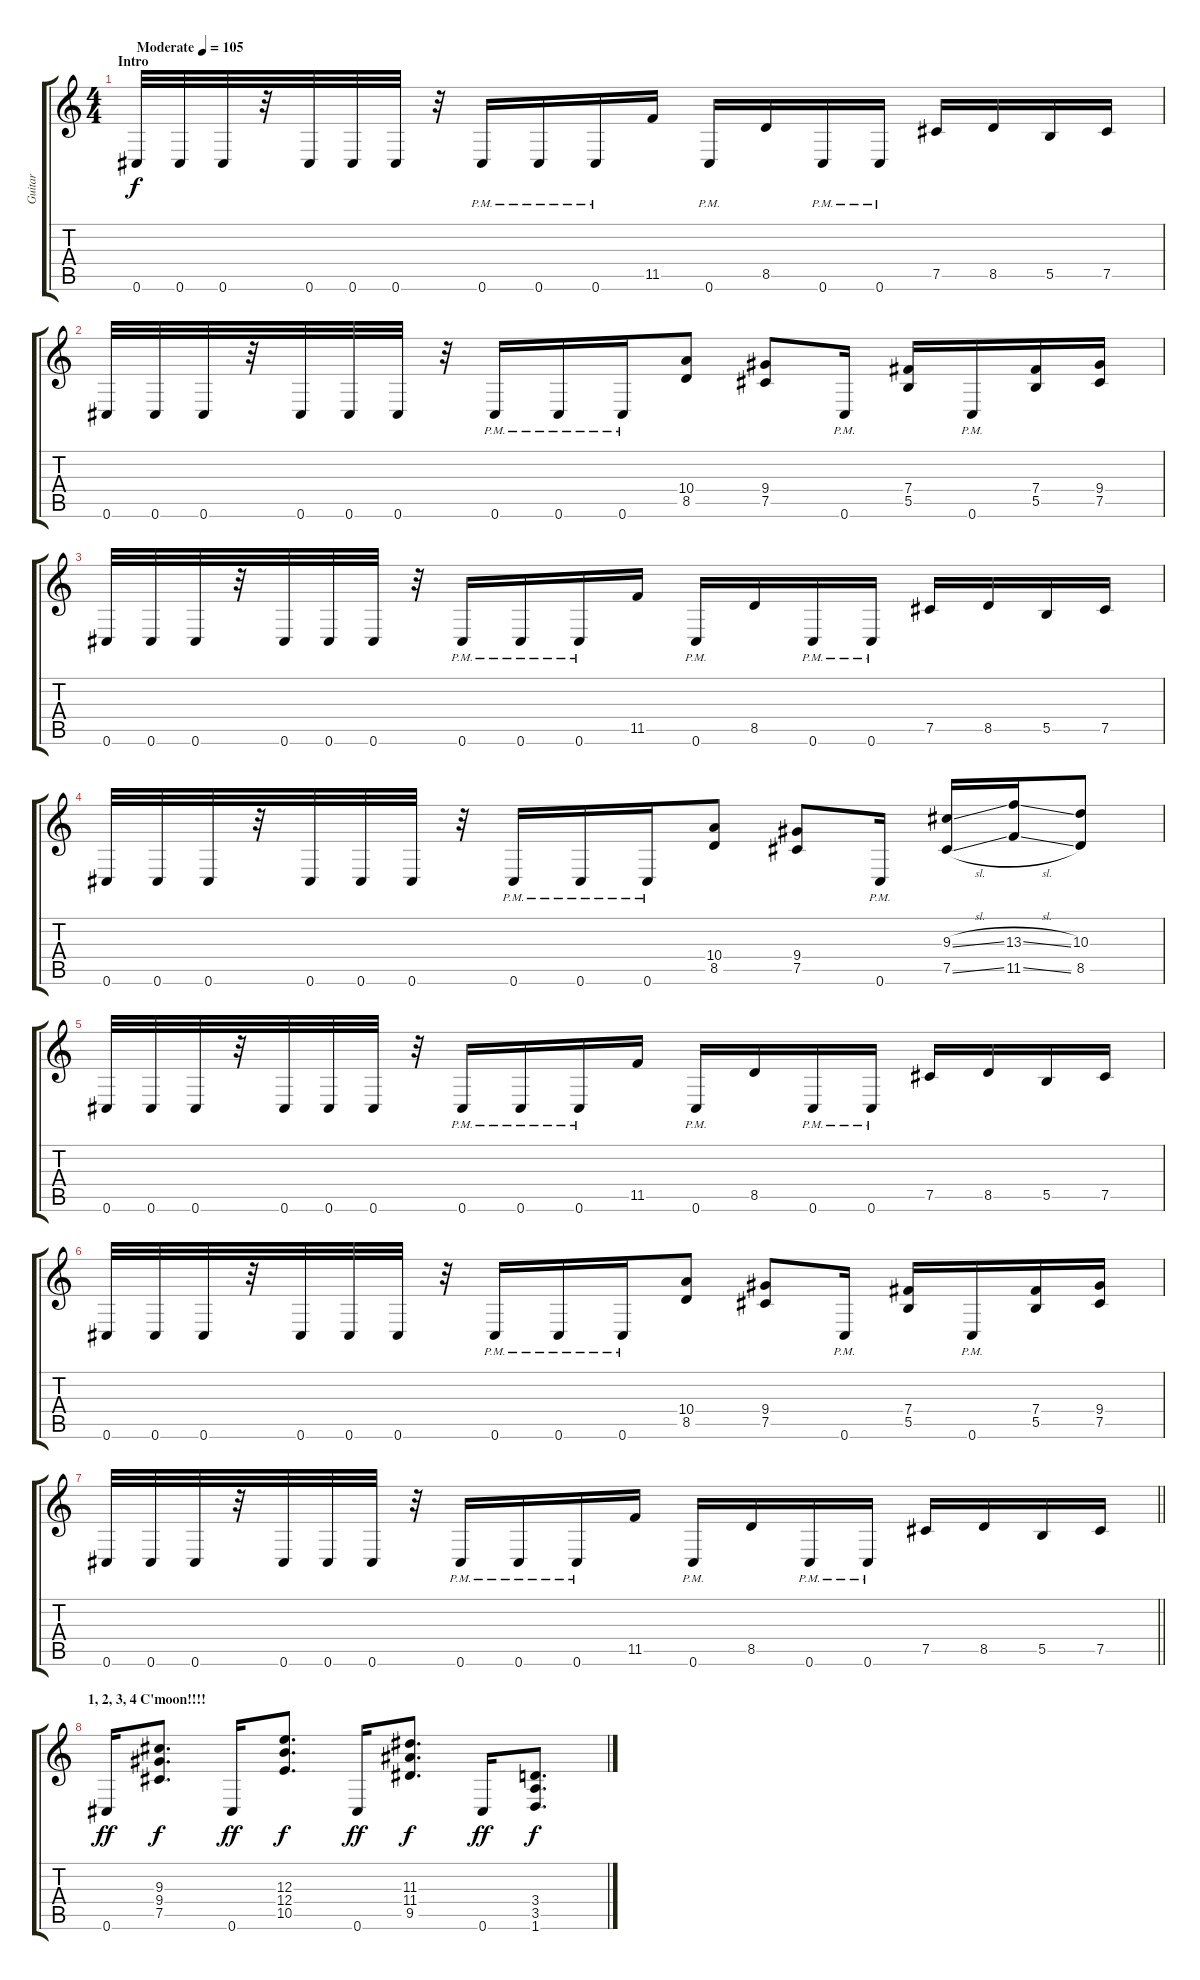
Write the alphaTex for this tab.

\track ("Guitar" "Guitar") {instrument distortionguitar}
\staff {score tabs}
\tuning (Db4 Ab3 E3 B2 Gb2 Db2) {hide}
\ts (4 4)
\section ("" "Intro")
\tempo (105 "Moderate")
\clef g2
\ks c
0.6.32{dy f instrument distortionguitar} 0.6.32 0.6.32 r.32 0.6.32 0.6.32 0.6.32 r.32 0.6{pm}.16 0.6{pm}.16 0.6{pm}.16 11.5.16 0.6{pm}.16 8.5.16 0.6{pm}.16 0.6{pm}.16 7.5.16 8.5.16 5.5.16 7.5.16 |
0.6.32 0.6.32 0.6.32 r.32 0.6.32 0.6.32 0.6.32 r.32 0.6{pm}.16 0.6{pm}.16 0.6{pm}.16 (10.4 8.5).8 (9.4 7.5).8 0.6{pm}.16 (7.4 5.5).16 0.6{pm}.16 (7.4 5.5).16 (9.4 7.5).16 |
0.6.32 0.6.32 0.6.32 r.32 0.6.32 0.6.32 0.6.32 r.32 0.6{pm}.16 0.6{pm}.16 0.6{pm}.16 11.5.16 0.6{pm}.16 8.5.16 0.6{pm}.16 0.6{pm}.16 7.5.16 8.5.16 5.5.16 7.5.16 |
0.6.32 0.6.32 0.6.32 r.32 0.6.32 0.6.32 0.6.32 r.32 0.6{pm}.16 0.6{pm}.16 0.6{pm}.16 (10.4 8.5).8 (9.4 7.5).8 0.6{pm}.16 (9.3{sl} 7.5{sl}).16 (13.3{sl} 11.5{sl}).16 (10.3 8.5).8 |
0.6.32 0.6.32 0.6.32 r.32 0.6.32 0.6.32 0.6.32 r.32 0.6{pm}.16 0.6{pm}.16 0.6{pm}.16 11.5.16 0.6{pm}.16 8.5.16 0.6{pm}.16 0.6{pm}.16 7.5.16 8.5.16 5.5.16 7.5.16 |
0.6.32 0.6.32 0.6.32 r.32 0.6.32 0.6.32 0.6.32 r.32 0.6{pm}.16 0.6{pm}.16 0.6{pm}.16 (10.4 8.5).8 (9.4 7.5).8 0.6{pm}.16 (7.4 5.5).16 0.6{pm}.16 (7.4 5.5).16 (9.4 7.5).16 |
\barLineRight lightlight
0.6.32 0.6.32 0.6.32 r.32 0.6.32 0.6.32 0.6.32 r.32 0.6{pm}.16 0.6{pm}.16 0.6{pm}.16 11.5.16 0.6{pm}.16 8.5.16 0.6{pm}.16 0.6{pm}.16 7.5.16 8.5.16 5.5.16 7.5.16 |
\section ("" "1, 2, 3, 4 C'moon!!!!")
0.6.16{dy ff} (9.3 9.4 7.5).8{d dy f} 0.6.16{dy ff} (12.3 12.4 10.5).8{d dy f} 0.6.16{dy ff} (11.3 11.4 9.5).8{d dy f} 0.6.16{dy ff} (3.4 3.5 1.6).8{d dy f}
